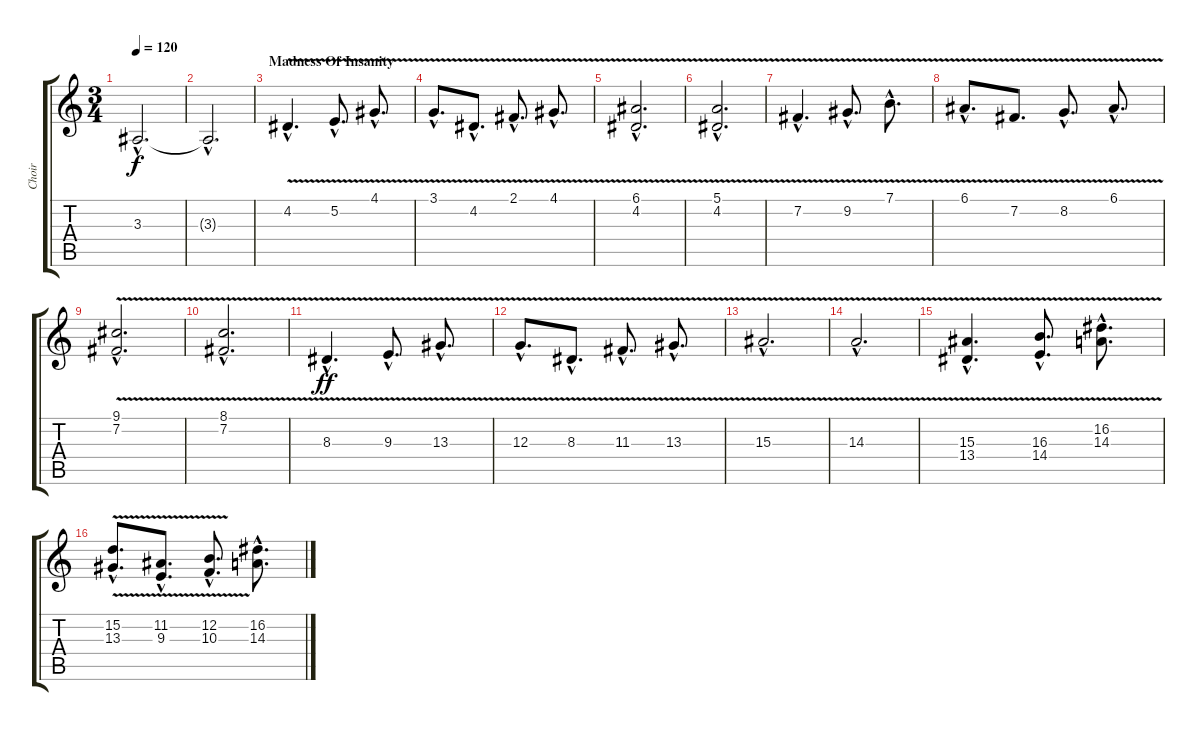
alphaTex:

\track ("Choir" "Choir") {instrument pad4choir}
\staff {score tabs}
\tuning (E4 B3 G3 D3 A2 E2) {hide}
\ts (3 4)
\tempo 120
\clef g2
\ks c
3.3{hac t}.2{d dy f} |
3.3{hac t}.2{d} |
\section ("" "Madness Of Insanity")
4.2{v hac}.4{d volume 12 balance 8 instrument choiraahs} 5.2{v hac}.8{d} 4.1{v hac}.8{d} |
3.1{v hac}.8{d} 4.2{v hac}.8{d} 2.1{v hac}.8{d} 4.1{v hac}.8{d} |
(6.1{v hac} 4.2{v hac}).2{d} |
(5.1{v hac} 4.2{v hac}).2{d} |
7.2{v hac}.4{d} 9.2{v hac}.8{d} 7.1{v hac}.8{d} |
6.1{v hac}.8{d} 7.2{v}.8{d} 8.2{v hac}.8{d} 6.1{v hac}.8{d} |
(9.1{v hac} 7.2{v hac}).2{d} |
(8.1{v hac} 7.2{v hac}).2{d} |
8.3{v hac}.4{d dy ff} 9.3{v hac}.8{d} 13.3{v hac}.8{d} |
12.3{v hac}.8{d} 8.3{v hac}.8{d} 11.3{v hac}.8{d} 13.3{v hac}.8{d} |
15.3{v hac}.2{d} |
14.3{v hac}.2{d} |
(15.3{v hac} 13.4{hac}).4{d} (16.3{v hac} 14.4{hac}).8{d} (16.2{v hac} 14.3{hac}).8{d} |
(15.2{v hac} 13.3{v hac}).8{d} (11.2{hac} 9.3{v hac}).8{d} (12.2{v hac} 10.3{v hac}).8{d} (16.2{hac} 14.3{hac}).8{d}
